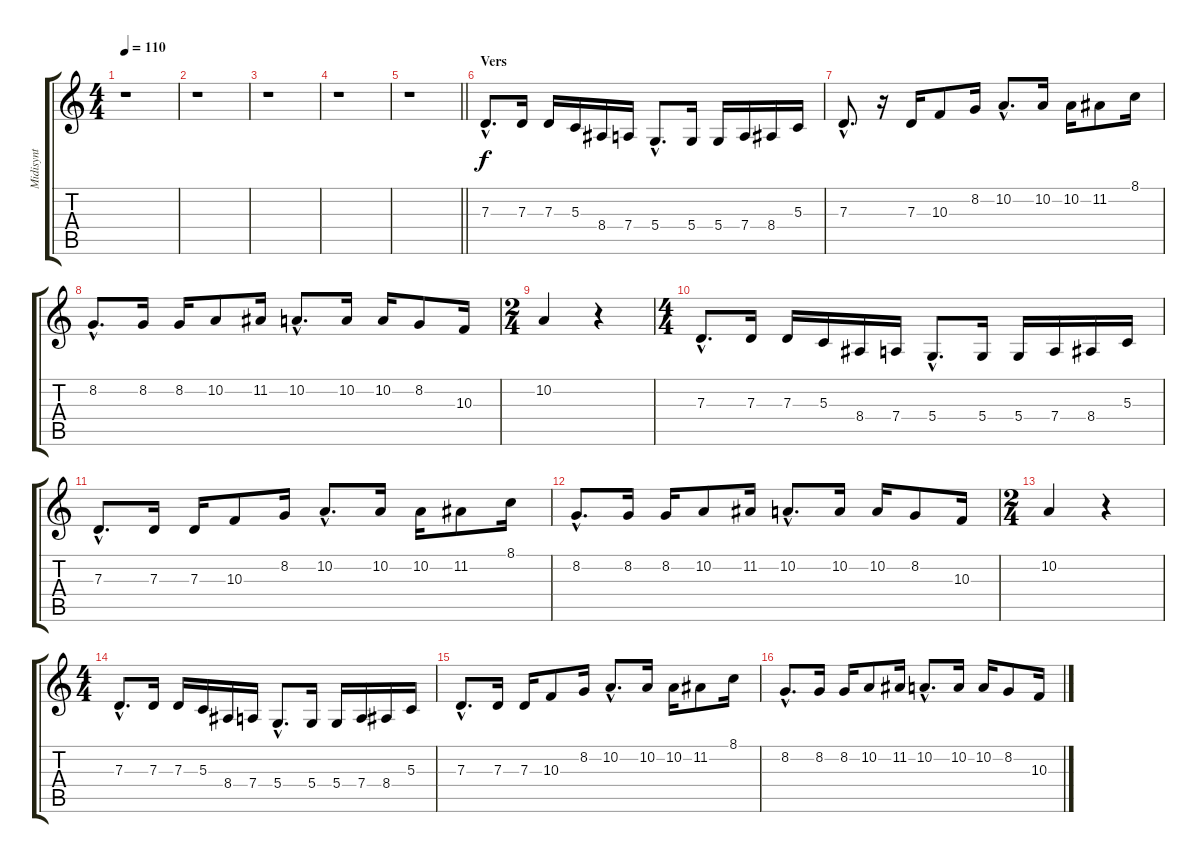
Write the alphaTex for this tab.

\track ("Midisynt" "Midisynt") {instrument marimba}
\staff {score tabs}
\tuning (E4 B3 G3 D3 A2 E2) {hide}
\ts (4 4)
\tempo 110
\clef g2
\ks c
r.1{dy f} |
r.1 |
r.1 |
r.1 |
\barLineRight lightlight
r.1 |
\section ("" "Vers")
7.3{hac}.8{d} 7.3.16 7.3.16 5.3.16 8.4.16 7.4.16 5.4{hac}.8{d} 5.4.16 5.4.16 7.4.16 8.4.16 5.3.16 |
7.3{hac}.8{d} r.16 7.3.16 10.3.8 8.2.16 10.2{hac}.8{d} 10.2.16 10.2.16 11.2.8 8.1.16 |
8.2{hac}.8{d} 8.2.16 8.2.16 10.2.8 11.2.16 10.2{hac}.8{d} 10.2.16 10.2.16 8.2.8 10.3.16 |
\ts (2 4)
10.2.4 r.4 |
\ts (4 4)
7.3{hac}.8{d} 7.3.16 7.3.16 5.3.16 8.4.16 7.4.16 5.4{hac}.8{d} 5.4.16 5.4.16 7.4.16 8.4.16 5.3.16 |
7.3{hac}.8{d} 7.3.16 7.3.16 10.3.8 8.2.16 10.2{hac}.8{d} 10.2.16 10.2.16 11.2.8 8.1.16 |
8.2{hac}.8{d} 8.2.16 8.2.16 10.2.8 11.2.16 10.2{hac}.8{d} 10.2.16 10.2.16 8.2.8 10.3.16 |
\ts (2 4)
10.2.4 r.4 |
\ts (4 4)
7.3{hac}.8{d} 7.3.16 7.3.16 5.3.16 8.4.16 7.4.16 5.4{hac}.8{d} 5.4.16 5.4.16 7.4.16 8.4.16 5.3.16 |
7.3{hac}.8{d} 7.3.16 7.3.16 10.3.8 8.2.16 10.2{hac}.8{d} 10.2.16 10.2.16 11.2.8 8.1.16 |
8.2{hac}.8{d} 8.2.16 8.2.16 10.2.8 11.2.16 10.2{hac}.8{d} 10.2.16 10.2.16 8.2.8 10.3.16
